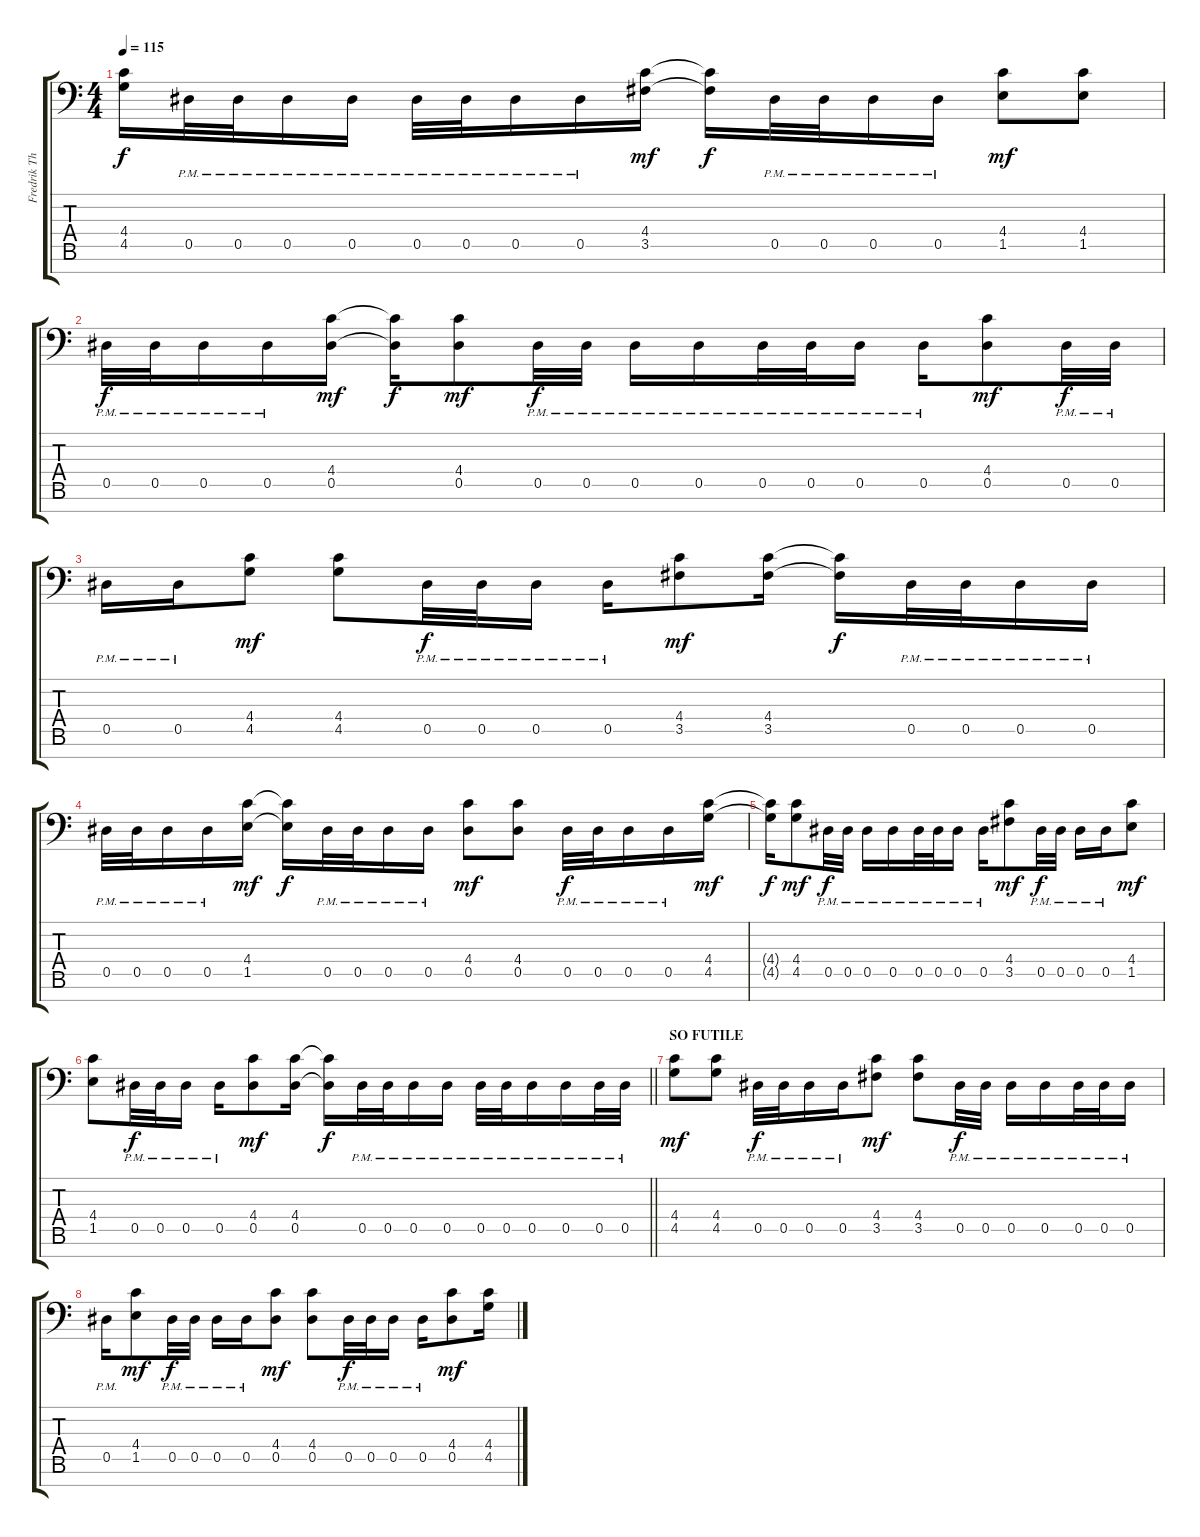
\track ("Fredrik Thordendal (Guitar 1)" "Fredrik Th") {instrument distortionguitar}
\staff {score tabs}
\tuning (Bb3 F3 Db3 Ab2 Eb2 Bb1 F1) {hide}
\ts (4 4)
\tempo 115
\clef f4
\ks c
(4.4{t} 4.5{t}).16{dy f} 0.5{pm}.32 0.5{pm}.32 0.5{pm}.16 0.5{pm}.16 0.5{pm}.32 0.5{pm}.32 0.5{pm}.16 0.5{pm}.16 (4.4 3.5).16{dy mf} (4.4{t} 3.5{t}).16{dy f} 0.5{pm}.32 0.5{pm}.32 0.5{pm}.16 0.5{pm}.16 (4.4 1.5).8{dy mf} (4.4 1.5).8 |
0.5{pm}.32{dy f} 0.5{pm}.32 0.5{pm}.16 0.5{pm}.16 (4.4 0.5).16{dy mf} (4.4{t} 0.5{t}).16{dy f} (4.4 0.5).8{dy mf} 0.5{pm}.32{dy f} 0.5{pm}.32 0.5{pm}.16 0.5{pm}.16 0.5{pm}.32 0.5{pm}.32 0.5{pm}.16 0.5{pm}.16 (4.4 0.5).8{dy mf} 0.5{pm}.32{dy f} 0.5{pm}.32 |
0.5{pm}.16 0.5{pm}.16 (4.4 4.5).8{dy mf} (4.4 4.5).8 0.5{pm}.32{dy f} 0.5{pm}.32 0.5{pm}.16 0.5{pm}.16 (4.4 3.5).8{dy mf} (4.4 3.5).16 (4.4{t} 3.5{t}).16{dy f} 0.5{pm}.32 0.5{pm}.32 0.5{pm}.16 0.5{pm}.16 |
0.5{pm}.32 0.5{pm}.32 0.5{pm}.16 0.5{pm}.16 (4.4 1.5).16{dy mf} (4.4{t} 1.5{t}).16{dy f} 0.5{pm}.32 0.5{pm}.32 0.5{pm}.16 0.5{pm}.16 (4.4 0.5).8{dy mf} (4.4 0.5).8 0.5{pm}.32{dy f} 0.5{pm}.32 0.5{pm}.16 0.5{pm}.16 (4.4 4.5).16{dy mf} |
(4.4{t} 4.5{t}).16{dy f} (4.4 4.5).8{dy mf} 0.5{pm}.32{dy f} 0.5{pm}.32 0.5{pm}.16 0.5{pm}.16 0.5{pm}.32 0.5{pm}.32 0.5{pm}.16 0.5{pm}.16 (4.4 3.5).8{dy mf} 0.5{pm}.32{dy f} 0.5{pm}.32 0.5{pm}.16 0.5{pm}.16 (4.4 1.5).8{dy mf} |
\barLineRight lightlight
(4.4 1.5).8 0.5{pm}.32{dy f} 0.5{pm}.32 0.5{pm}.16 0.5{pm}.16 (4.4 0.5).8{dy mf} (4.4 0.5).16 (4.4{t} 0.5{t}).16{dy f} 0.5{pm}.32 0.5{pm}.32 0.5{pm}.16 0.5{pm}.16 0.5{pm}.32 0.5{pm}.32 0.5{pm}.16 0.5{pm}.16 0.5{pm}.32 0.5{pm}.32 |
\section ("" "SO FUTILE")
(4.4 4.5).8{dy mf} (4.4 4.5).8 0.5{pm}.32{dy f} 0.5{pm}.32 0.5{pm}.16 0.5{pm}.16 (4.4 3.5).8{dy mf} (4.4 3.5).8 0.5{pm}.32{dy f} 0.5{pm}.32 0.5{pm}.16 0.5{pm}.16 0.5{pm}.32 0.5{pm}.32 0.5{pm}.16 |
0.5{pm}.16 (4.4 1.5).8{dy mf} 0.5{pm}.32{dy f} 0.5{pm}.32 0.5{pm}.16 0.5{pm}.16 (4.4 0.5).8{dy mf} (4.4 0.5).8 0.5{pm}.32{dy f} 0.5{pm}.32 0.5{pm}.16 0.5{pm}.16 (4.4 0.5).8{dy mf} (4.4 4.5).16
